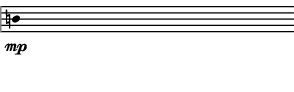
\version "2.24.3"
        \language "english"
#(set-global-staff-size 12)
\paper {
  #(set-paper-size '(cons (* 49.78844444444445 mm) (* 25 mm)))
  indent = 0\mm
  left-margin = 0\mm
  right-margin = 0\mm
  top-margin = 0\mm
  bottom-margin = 0\mm
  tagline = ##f
  print-page-number = ##f
}

\layout {
  line-width = 49.78844444444445\mm
  ragged-right = ##f
  \context {
    \Score
    \remove "Bar_number_engraver"
    \remove "Time_signature_engraver"
    \remove "Metronome_mark_engraver"
    \override SpacingSpanner.spacing-increment = #4
    \override SpacingSpanner.uniform-stretching = ##t
  }
  \context {
    \Staff
    \remove "Time_signature_engraver"
    \override Flag.stencil = #modern-straight-flag
    \remove "Clef_engraver"
    \override Stem.transparent = ##t
    \accidentalStyle "dodecaphonic"
    \remove "Bar_engraver"
  }
}

\score {
  \new StaffGroup <<
    \override Score.SystemStartBar.collapse-height = 2
    \override Score.SystemStartBar.X-offset = 0
    \override Score.SystemStartBar.color = #(rgb-color 0.51 0.51 0.51)
    \new Staff {
      
      \clef "G_8"
      
      b4*393/100_\mp
    }
  >>
}